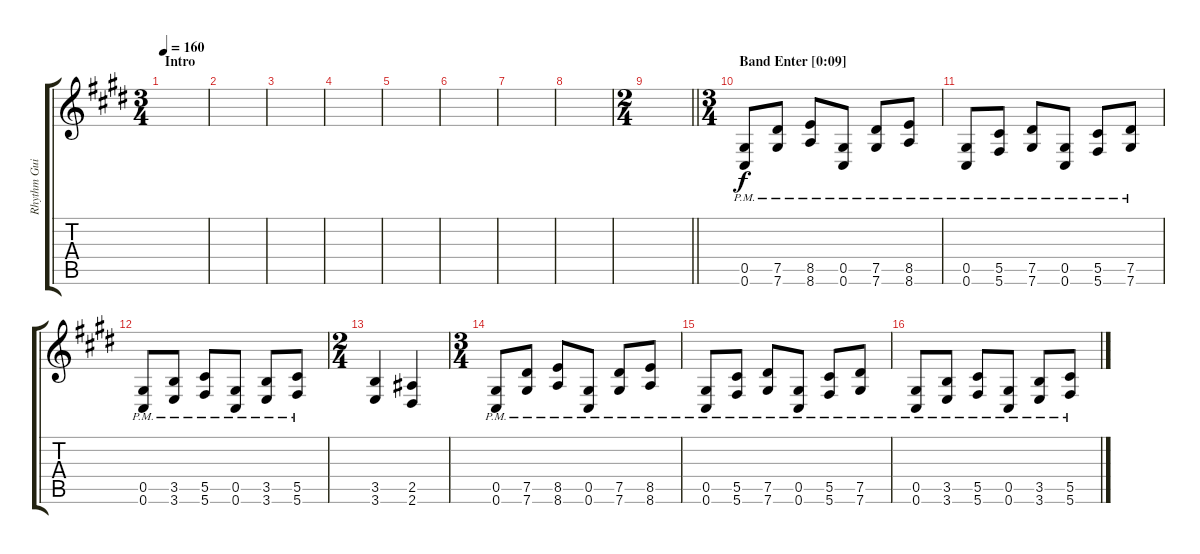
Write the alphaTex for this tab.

\track ("Rhythm Guitar I" "Rhythm Gui") {instrument distortionguitar}
\staff {score tabs}
\tuning (Eb4 Bb3 Gb3 Db3 Ab2 Db2) {hide}
\ts (3 4)
\section ("" "Intro")
\tempo 160
\clef g2
\ks c#minor
|
|
|
|
|
|
|
|
\ts (2 4)
\barLineRight lightlight
|
\ts (3 4)
\section ("" "Band Enter [0:09]")
(0.5{pm} 0.6{pm}).8 (7.5{pm} 7.6{pm}).8 (8.5{pm} 8.6{pm}).8 (0.5{pm} 0.6{pm}).8 (7.5{pm} 7.6{pm}).8 (8.5{pm} 8.6{pm}).8 |
(0.5{pm} 0.6{pm}).8 (5.5{pm} 5.6{pm}).8 (7.5{pm} 7.6{pm}).8 (0.5{pm} 0.6{pm}).8 (5.5{pm} 5.6{pm}).8 (7.5{pm} 7.6{pm}).8 |
(0.5{pm} 0.6{pm}).8 (3.5{pm} 3.6{pm}).8 (5.5{pm} 5.6{pm}).8 (0.5{pm} 0.6{pm}).8 (3.5{pm} 3.6{pm}).8 (5.5{pm} 5.6{pm}).8 |
\ts (2 4)
(3.5 3.6).4 (2.5 2.6).4 |
\ts (3 4)
(0.5{pm} 0.6{pm}).8 (7.5{pm} 7.6{pm}).8 (8.5{pm} 8.6{pm}).8 (0.5{pm} 0.6{pm}).8 (7.5{pm} 7.6{pm}).8 (8.5{pm} 8.6{pm}).8 |
(0.5{pm} 0.6{pm}).8 (5.5{pm} 5.6{pm}).8 (7.5{pm} 7.6{pm}).8 (0.5{pm} 0.6{pm}).8 (5.5{pm} 5.6{pm}).8 (7.5{pm} 7.6{pm}).8 |
(0.5{pm} 0.6{pm}).8 (3.5{pm} 3.6{pm}).8 (5.5{pm} 5.6{pm}).8 (0.5{pm} 0.6{pm}).8 (3.5{pm} 3.6{pm}).8 (5.5{pm} 5.6{pm}).8
